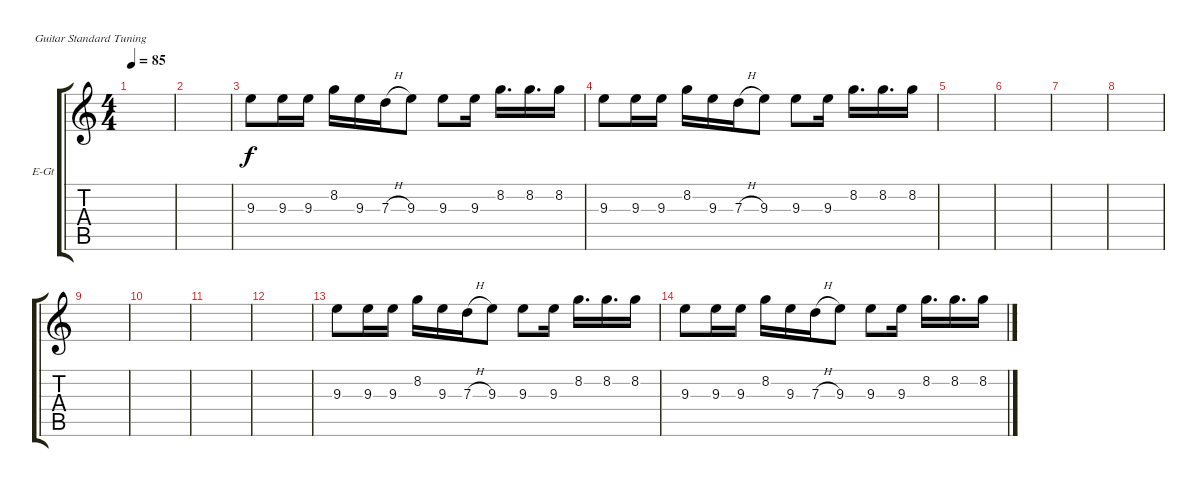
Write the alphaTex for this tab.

\defaultSystemsLayout 4
\bracketExtendMode groupsimilarinstruments
\firstSystemTrackNameOrientation horizontal
\otherSystemsTrackNameOrientation horizontal
\track ("Electric Guitar" "E-Gt") {instrument distortionguitar}
\staff {score tabs}
\tuning (E4 B3 G3 D3 A2 E2)
\ts (4 4)
\tempo 85
\clef g2
\ks c
|
|
9.3.8 9.3.16 9.3.16 8.2.16 9.3.16 7.3{h}.16 9.3.8 9.3.8 9.3.16 8.2.16{d} 8.2.16{d} 8.2.16 |
9.3.8 9.3.16 9.3.16 8.2.16 9.3.16 7.3{h}.16 9.3.8 9.3.8 9.3.16 8.2.16{d} 8.2.16{d} 8.2.16 |
|
|
|
|
|
|
|
|
9.3.8 9.3.16 9.3.16 8.2.16 9.3.16 7.3{h}.16 9.3.8 9.3.8 9.3.16 8.2.16{d} 8.2.16{d} 8.2.16 |
9.3.8 9.3.16 9.3.16 8.2.16 9.3.16 7.3{h}.16 9.3.8 9.3.8 9.3.16 8.2.16{d} 8.2.16{d} 8.2.16
